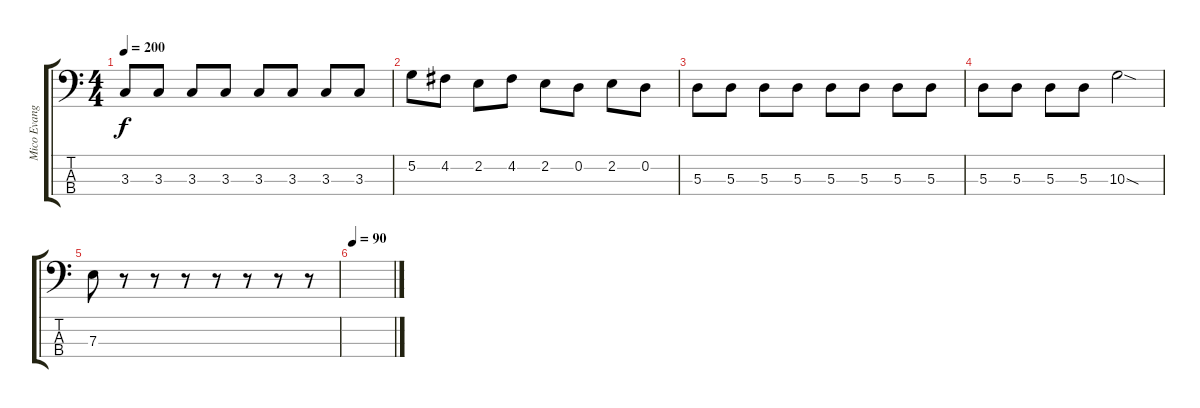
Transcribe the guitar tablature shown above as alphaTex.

\track ("Mico Evangelista (Bass)" "Mico Evang") {instrument electricbassfinger}
\staff {score tabs}
\tuning (G2 D2 A1 E1) {hide}
\ts (4 4)
\tempo 200
\clef f4
\ks c
3.3.8{dy f} 3.3.8 3.3.8 3.3.8 3.3.8 3.3.8 3.3.8 3.3.8 |
5.2.8 4.2.8 2.2.8 4.2.8 2.2.8 0.2.8 2.2.8 0.2.8 |
5.3.8 5.3.8 5.3.8 5.3.8 5.3.8 5.3.8 5.3.8 5.3.8 |
5.3.8 5.3.8 5.3.8 5.3.8 10.3{sod}.2 |
7.3.8 r.8 r.8 r.8 r.8 r.8 r.8 r.8 |
\tempo 90
